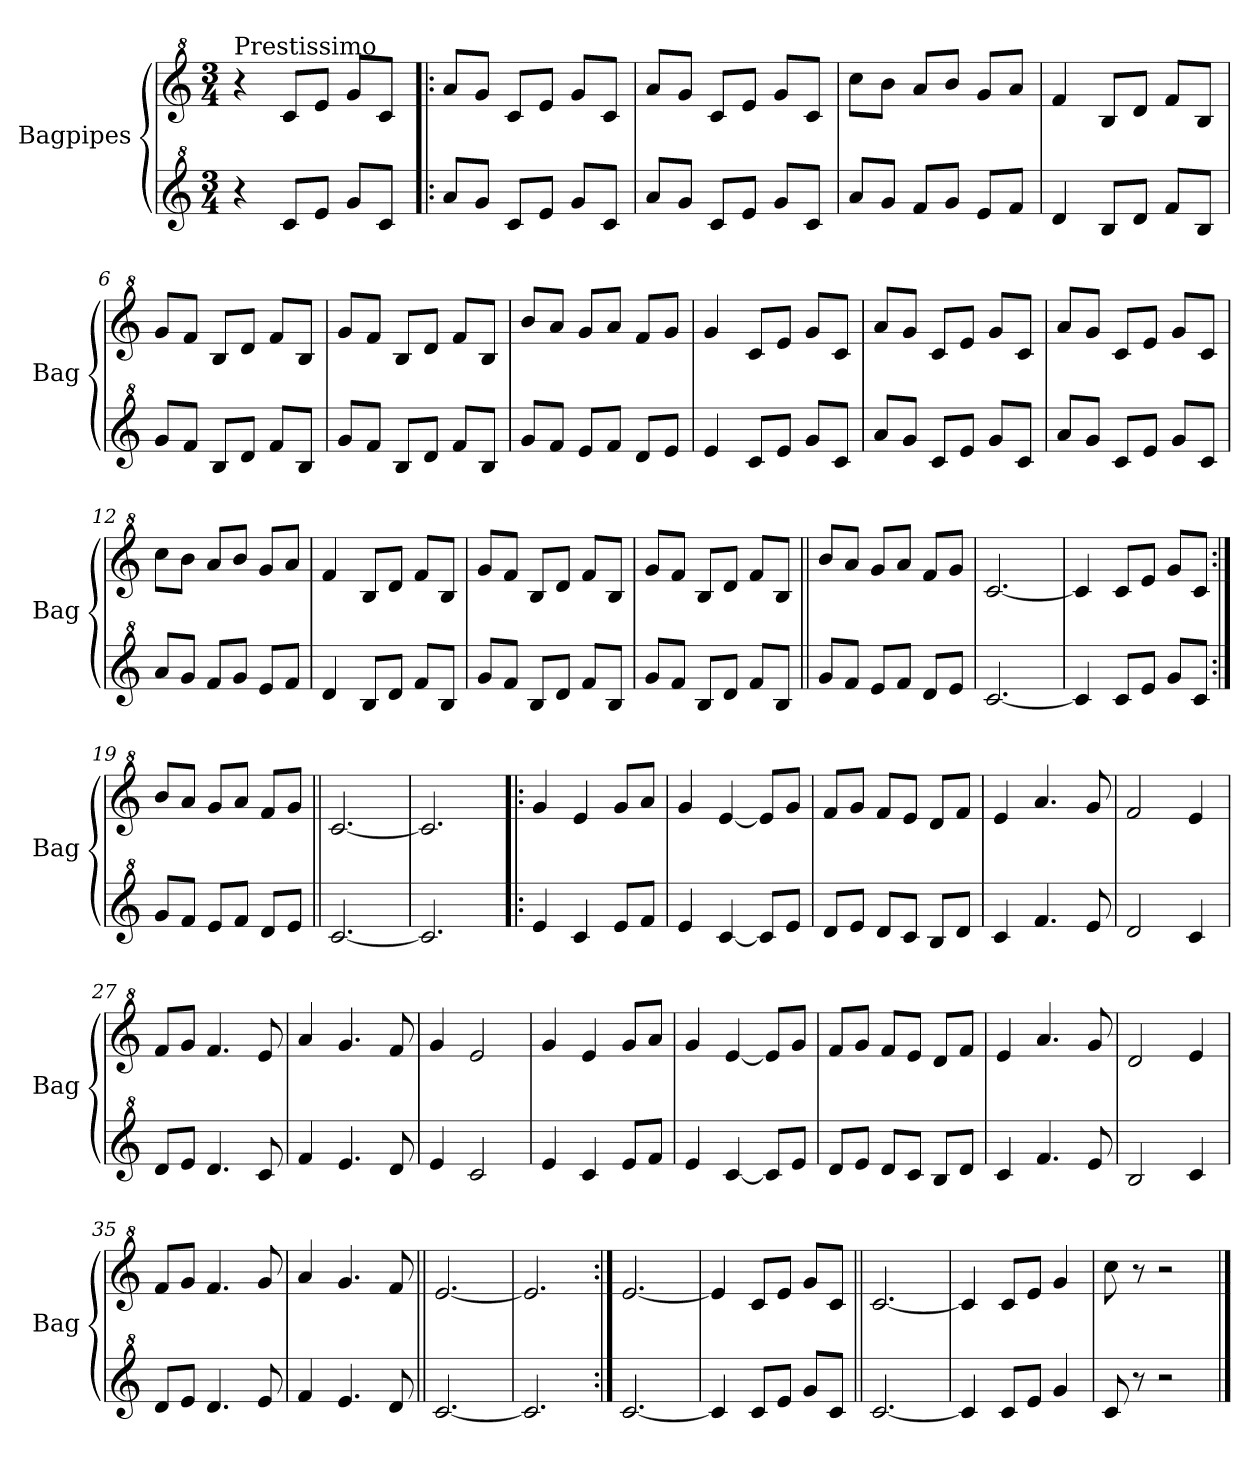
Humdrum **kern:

**kern	**kern
*part2	*part1
*staff2	*staff1
*I"Bagpipes	*I"Bagpipes
*I'Bag	*I'Bag
*clefG^2	*clefG^2
*k[]	*k[]
*C:	*C:
*M3/4	*M3/4
=1	=1
!	!LO:TX:a:t=Prestissimo
4r	4r
8cc/L	8cc/L
8ee/J	8ee/J
8gg/L	8gg/L
8cc/J	8cc/J
=2!|:	=2!|:
8aa/L	8aa/L
8gg/J	8gg/J
8cc/L	8cc/L
8ee/J	8ee/J
8gg/L	8gg/L
8cc/J	8cc/J
=3	=3
8aa/L	8aa/L
8gg/J	8gg/J
8cc/L	8cc/L
8ee/J	8ee/J
8gg/L	8gg/L
8cc/J	8cc/J
=4	=4
8aa/L	8ccc\L
8gg/J	8bb\J
8ff/L	8aa/L
8gg/J	8bb/J
8ee/L	8gg/L
8ff/J	8aa/J
=5	=5
4dd/	4ff/
8b/L	8b/L
8dd/J	8dd/J
8ff/L	8ff/L
8b/J	8b/J
=6	=6
8gg/L	8gg/L
8ff/J	8ff/J
8b/L	8b/L
8dd/J	8dd/J
8ff/L	8ff/L
8b/J	8b/J
=7	=7
8gg/L	8gg/L
8ff/J	8ff/J
8b/L	8b/L
8dd/J	8dd/J
8ff/L	8ff/L
8b/J	8b/J
!!LO:LB:g=z
=8	=8
8gg/L	8bb/L
8ff/J	8aa/J
8ee/L	8gg/L
8ff/J	8aa/J
8dd/L	8ff/L
8ee/J	8gg/J
=9	=9
4ee/	4gg/
8cc/L	8cc/L
8ee/J	8ee/J
8gg/L	8gg/L
8cc/J	8cc/J
=10	=10
8aa/L	8aa/L
8gg/J	8gg/J
8cc/L	8cc/L
8ee/J	8ee/J
8gg/L	8gg/L
8cc/J	8cc/J
=11	=11
8aa/L	8aa/L
8gg/J	8gg/J
8cc/L	8cc/L
8ee/J	8ee/J
8gg/L	8gg/L
8cc/J	8cc/J
=12	=12
8aa/L	8ccc\L
8gg/J	8bb\J
8ff/L	8aa/L
8gg/J	8bb/J
8ee/L	8gg/L
8ff/J	8aa/J
=13	=13
4dd/	4ff/
8b/L	8b/L
8dd/J	8dd/J
8ff/L	8ff/L
8b/J	8b/J
=14	=14
8gg/L	8gg/L
8ff/J	8ff/J
8b/L	8b/L
8dd/J	8dd/J
8ff/L	8ff/L
8b/J	8b/J
!!LO:LB:g=z
=15	=15
8gg/L	8gg/L
8ff/J	8ff/J
8b/L	8b/L
8dd/J	8dd/J
8ff/L	8ff/L
8b/J	8b/J
=16||	=16||
8gg/L	8bb/L
8ff/J	8aa/J
8ee/L	8gg/L
8ff/J	8aa/J
8dd/L	8ff/L
8ee/J	8gg/J
=17	=17
[2.cc/	[2.cc/
=18	=18
4cc/]	4cc/]
8cc/L	8cc/L
8ee/J	8ee/J
8gg/L	8gg/L
8cc/J	8cc/J
=19:|!	=19:|!
8gg/L	8bb/L
8ff/J	8aa/J
8ee/L	8gg/L
8ff/J	8aa/J
8dd/L	8ff/L
8ee/J	8gg/J
=20||	=20||
[2.cc/	[2.cc/
=21	=21
(2.cc/]	2.cc/]
=22!|:	=22!|:
4ee/	4gg/
4cc/	4ee/
8ee/L	8gg/L
8ff/J	8aa/J
=23	=23
4ee/	4gg/
[4cc/	[4ee/
8cc/L]	8ee/L]
8ee/J	8gg/J
=24	=24
8dd/L	8ff/L
8ee/J	8gg/J
8dd/L	8ff/L
8cc/J	8ee/J
8b/L	8dd/L
8dd/J	8ff/J
!!LO:LB:g=z
=25	=25
4cc/	4ee/
4.ff/	4.aa/
8ee/	8gg/
=26	=26
2dd/	2ff/
4cc/	4ee/
=27	=27
8dd/L	8ff/L
8ee/J	8gg/J
4.dd/	4.ff/
8cc/	8ee/
=28	=28
4ff/	4aa/
4.ee/	4.gg/
8dd/	8ff/
=29	=29
4ee/	4gg/
2cc/	2ee/
=30	=30
4ee/	4gg/
4cc/	4ee/
8ee/L	8gg/L
8ff/J	8aa/J
=31	=31
4ee/	4gg/
[4cc/	[4ee/
8cc/L]	8ee/L]
8ee/J	8gg/J
=32	=32
8dd/L	8ff/L
8ee/J	8gg/J
8dd/L	8ff/L
8cc/J	8ee/J
8b/L	8dd/L
8dd/J	8ff/J
=33	=33
4cc/	4ee/
4.ff/	4.aa/
8ee/	8gg/
=34	=34
2b/	2dd/
4cc/	4ee/
=35	=35
8dd/L	8ff/L
8ee/J	8gg/J
4.dd/	4.ff/
8ee/	8gg/
!!LO:LB:g=z
=36	=36
4ff/	4aa/
4.ee/	4.gg/
8dd/	8ff/
=37||	=37||
[2.cc/	[2.ee/
=38	=38
2.cc/]	2.ee/]
=39:|!	=39:|!
[2.cc/	[2.ee/
=40	=40
4cc/]	4ee/]
8cc/L	8cc/L
8ee/J	8ee/J
8gg/L	8gg/L
8cc/J	8cc/J
=41||	=41||
[2.cc/	[2.cc/
=42	=42
4cc/]	4cc/]
8cc/L	8cc/L
8ee/J	8ee/J
4gg/	4gg/
=43	=43
8cc/	8ccc\
8r	8r
2r	2r
==	==
*-	*-
